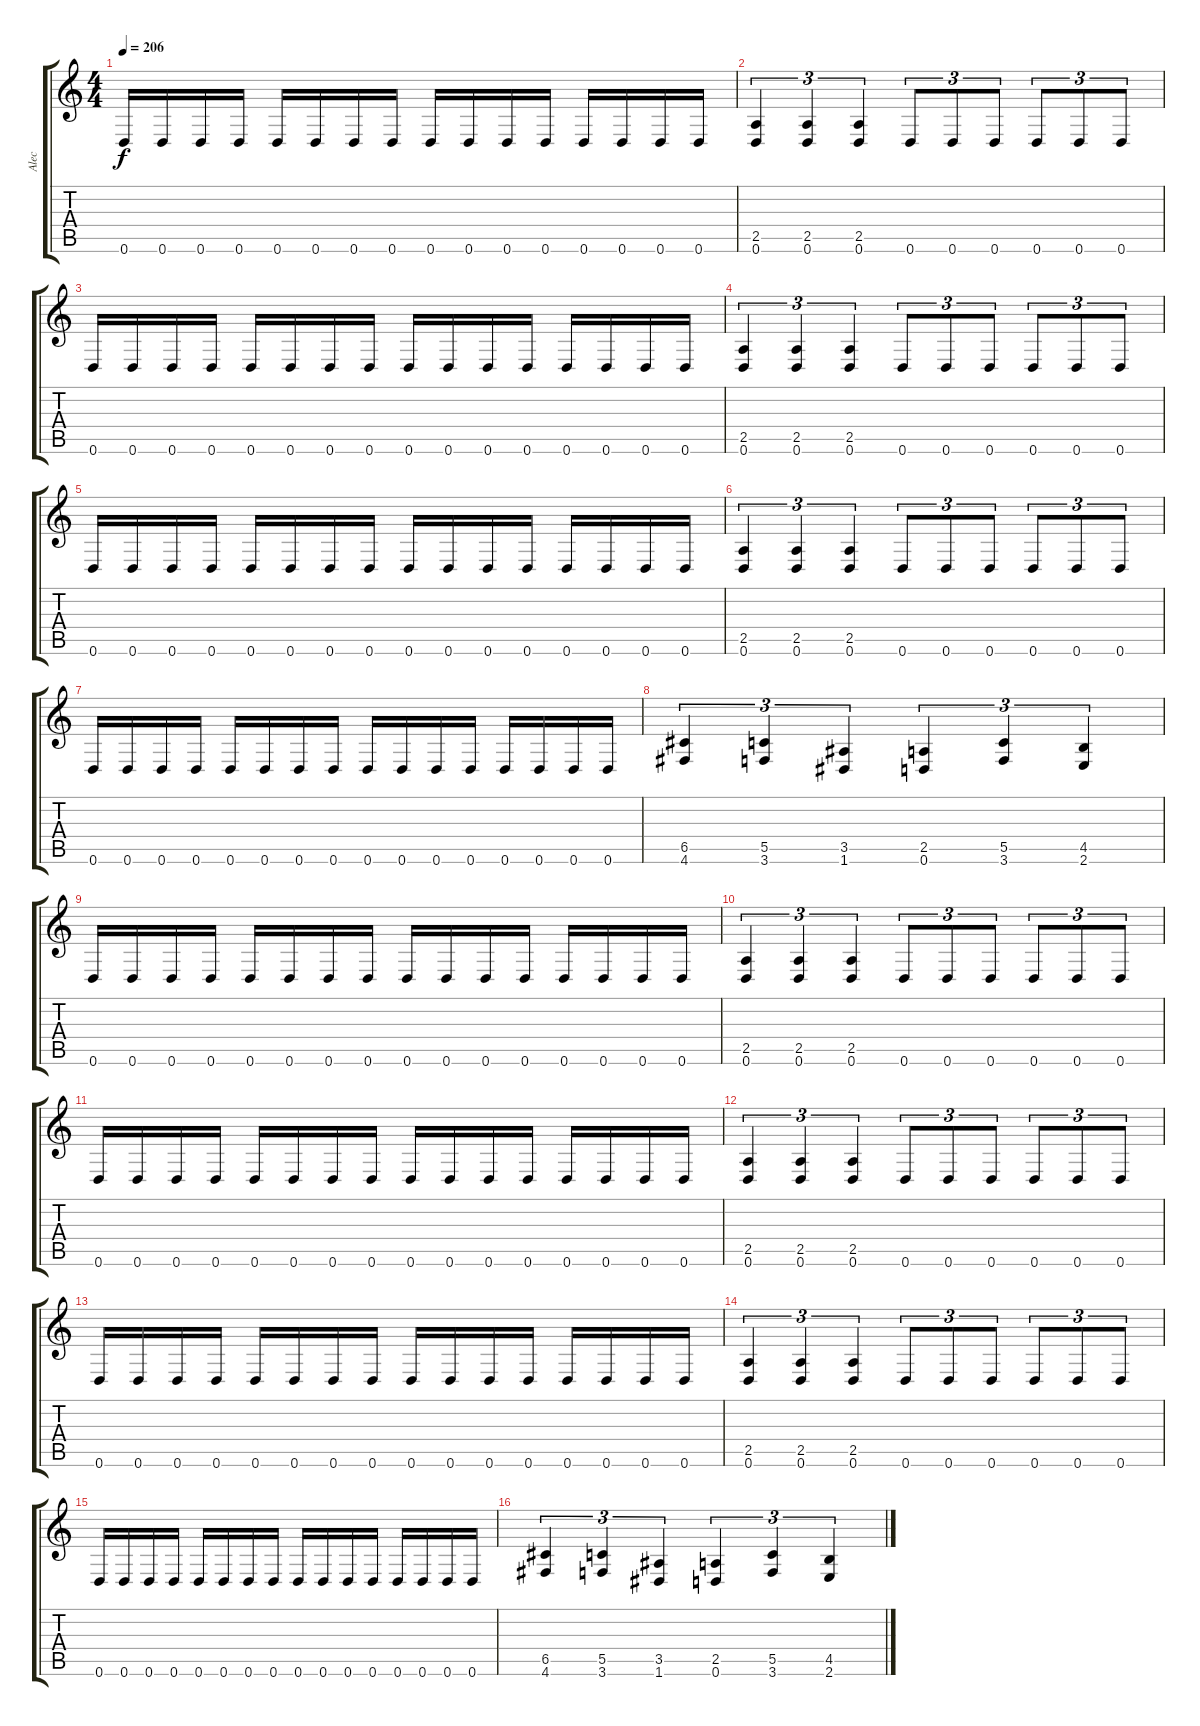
\track ("Alec" "Alec") {instrument distortionguitar}
\staff {score tabs}
\tuning (D4 A3 F3 C3 G2 D2) {hide}
\ts (4 4)
\tempo 206
\clef g2
\ks c
0.6.16{dy f} 0.6.16 0.6.16 0.6.16 0.6.16 0.6.16 0.6.16 0.6.16 0.6.16 0.6.16 0.6.16 0.6.16 0.6.16 0.6.16 0.6.16 0.6.16 |
(2.5 0.6).4{tu (3 2)} (2.5 0.6).4{tu (3 2)} (2.5 0.6).4{tu (3 2)} 0.6.8{tu (3 2)} 0.6.8{tu (3 2)} 0.6.8{tu (3 2)} 0.6.8{tu (3 2)} 0.6.8{tu (3 2)} 0.6.8{tu (3 2)} |
0.6.16 0.6.16 0.6.16 0.6.16 0.6.16 0.6.16 0.6.16 0.6.16 0.6.16 0.6.16 0.6.16 0.6.16 0.6.16 0.6.16 0.6.16 0.6.16 |
(2.5 0.6).4{tu (3 2)} (2.5 0.6).4{tu (3 2)} (2.5 0.6).4{tu (3 2)} 0.6.8{tu (3 2)} 0.6.8{tu (3 2)} 0.6.8{tu (3 2)} 0.6.8{tu (3 2)} 0.6.8{tu (3 2)} 0.6.8{tu (3 2)} |
0.6.16 0.6.16 0.6.16 0.6.16 0.6.16 0.6.16 0.6.16 0.6.16 0.6.16 0.6.16 0.6.16 0.6.16 0.6.16 0.6.16 0.6.16 0.6.16 |
(2.5 0.6).4{tu (3 2)} (2.5 0.6).4{tu (3 2)} (2.5 0.6).4{tu (3 2)} 0.6.8{tu (3 2)} 0.6.8{tu (3 2)} 0.6.8{tu (3 2)} 0.6.8{tu (3 2)} 0.6.8{tu (3 2)} 0.6.8{tu (3 2)} |
0.6.16 0.6.16 0.6.16 0.6.16 0.6.16 0.6.16 0.6.16 0.6.16 0.6.16 0.6.16 0.6.16 0.6.16 0.6.16 0.6.16 0.6.16 0.6.16 |
(6.5 4.6).4{tu (3 2)} (5.5 3.6).4{tu (3 2)} (3.5 1.6).4{tu (3 2)} (2.5 0.6).4{tu (3 2)} (5.5 3.6).4{tu (3 2)} (4.5 2.6).4{tu (3 2)} |
0.6.16 0.6.16 0.6.16 0.6.16 0.6.16 0.6.16 0.6.16 0.6.16 0.6.16 0.6.16 0.6.16 0.6.16 0.6.16 0.6.16 0.6.16 0.6.16 |
(2.5 0.6).4{tu (3 2)} (2.5 0.6).4{tu (3 2)} (2.5 0.6).4{tu (3 2)} 0.6.8{tu (3 2)} 0.6.8{tu (3 2)} 0.6.8{tu (3 2)} 0.6.8{tu (3 2)} 0.6.8{tu (3 2)} 0.6.8{tu (3 2)} |
0.6.16 0.6.16 0.6.16 0.6.16 0.6.16 0.6.16 0.6.16 0.6.16 0.6.16 0.6.16 0.6.16 0.6.16 0.6.16 0.6.16 0.6.16 0.6.16 |
(2.5 0.6).4{tu (3 2)} (2.5 0.6).4{tu (3 2)} (2.5 0.6).4{tu (3 2)} 0.6.8{tu (3 2)} 0.6.8{tu (3 2)} 0.6.8{tu (3 2)} 0.6.8{tu (3 2)} 0.6.8{tu (3 2)} 0.6.8{tu (3 2)} |
0.6.16 0.6.16 0.6.16 0.6.16 0.6.16 0.6.16 0.6.16 0.6.16 0.6.16 0.6.16 0.6.16 0.6.16 0.6.16 0.6.16 0.6.16 0.6.16 |
(2.5 0.6).4{tu (3 2)} (2.5 0.6).4{tu (3 2)} (2.5 0.6).4{tu (3 2)} 0.6.8{tu (3 2)} 0.6.8{tu (3 2)} 0.6.8{tu (3 2)} 0.6.8{tu (3 2)} 0.6.8{tu (3 2)} 0.6.8{tu (3 2)} |
0.6.16 0.6.16 0.6.16 0.6.16 0.6.16 0.6.16 0.6.16 0.6.16 0.6.16 0.6.16 0.6.16 0.6.16 0.6.16 0.6.16 0.6.16 0.6.16 |
(6.5 4.6).4{tu (3 2)} (5.5 3.6).4{tu (3 2)} (3.5 1.6).4{tu (3 2)} (2.5 0.6).4{tu (3 2)} (5.5 3.6).4{tu (3 2)} (4.5 2.6).4{tu (3 2)}
